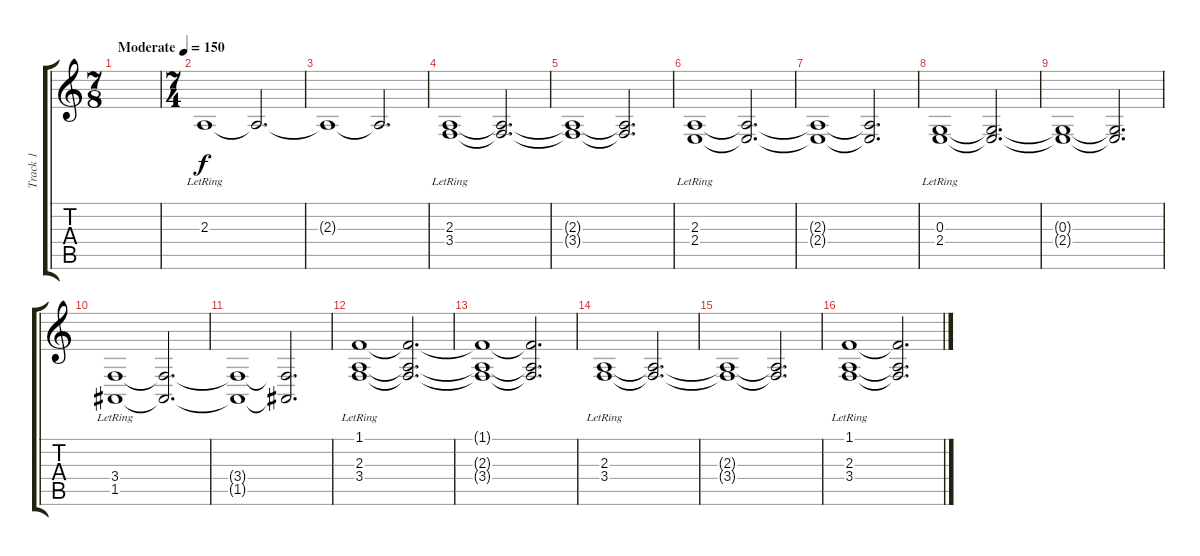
\track ("Track 1" "Track 1") {instrument brightacousticpiano}
\staff {score tabs}
\tuning (E4 B3 G3 D3 A2 E2) {hide}
\ts (7 8)
\tempo (150 "Moderate")
\clef g2
\ks c
|
\ts (7 4)
2.3{lr}.1 2.3{t}.2{d} |
2.3{t}.1 2.3{t}.2{d} |
(2.3{lr} 3.4{lr}).1 (2.3{t} 3.4{t}).2{d} |
(2.3{t} 3.4{t}).1 (2.3{t} 3.4{t}).2{d} |
(2.3{lr} 2.4{lr}).1 (2.3{t} 2.4{t}).2{d} |
(2.3{t} 2.4{t}).1 (2.3{t} 2.4{t}).2{d} |
(0.3{lr} 2.4{lr}).1 (0.3{t} 2.4{t}).2{d} |
(0.3{t} 2.4{t}).1 (0.3{t} 2.4{t}).2{d} |
(3.4{lr} 1.5{lr}).1 (3.4{t} 1.5{t}).2{d} |
(3.4{t} 1.5{t}).1 (3.4{t} 1.5{t}).2{d} |
(1.1{lr} 2.3{lr} 3.4{lr}).1 (1.1{t} 2.3{t} 3.4{t}).2{d} |
(1.1{t} 2.3{t} 3.4{t}).1 (1.1{t} 2.3{t} 3.4{t}).2{d} |
(2.3{lr} 3.4{lr}).1 (2.3{t} 3.4{t}).2{d} |
(2.3{t} 3.4{t}).1 (2.3{t} 3.4{t}).2{d} |
(1.1{lr} 2.3{lr} 3.4{lr}).1 (1.1{t} 2.3{t} 3.4{t}).2{d}
